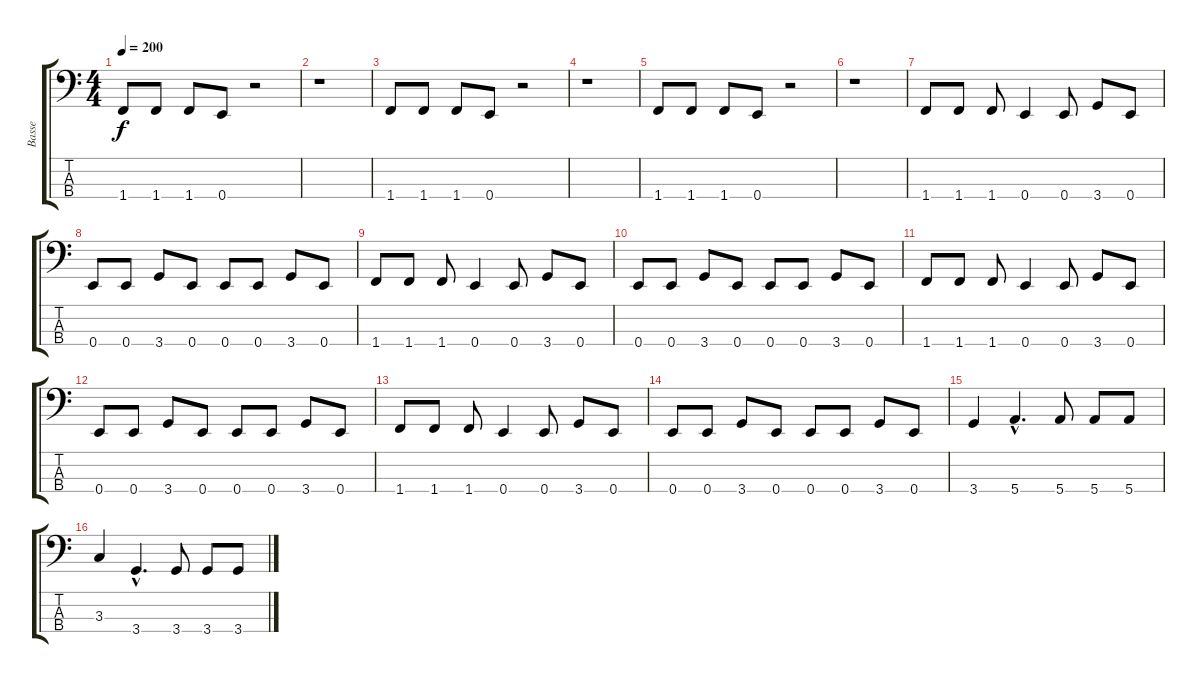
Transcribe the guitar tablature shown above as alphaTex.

\track ("Basse" "Basse") {instrument electricbasspick}
\staff {score tabs}
\tuning (G2 D2 A1 E1) {hide}
\ts (4 4)
\tempo 200
\clef f4
\ks c
1.4.8{dy f} 1.4.8 1.4.8 0.4.8 r.2 |
r.1 |
1.4.8 1.4.8 1.4.8 0.4.8 r.2 |
r.1 |
1.4.8 1.4.8 1.4.8 0.4.8 r.2 |
r.1 |
1.4.8 1.4.8 1.4.8 0.4.4 0.4.8 3.4.8 0.4.8 |
0.4.8 0.4.8 3.4.8 0.4.8 0.4.8 0.4.8 3.4.8 0.4.8 |
1.4.8 1.4.8 1.4.8 0.4.4 0.4.8 3.4.8 0.4.8 |
0.4.8 0.4.8 3.4.8 0.4.8 0.4.8 0.4.8 3.4.8 0.4.8 |
1.4.8 1.4.8 1.4.8 0.4.4 0.4.8 3.4.8 0.4.8 |
0.4.8 0.4.8 3.4.8 0.4.8 0.4.8 0.4.8 3.4.8 0.4.8 |
1.4.8 1.4.8 1.4.8 0.4.4 0.4.8 3.4.8 0.4.8 |
0.4.8 0.4.8 3.4.8 0.4.8 0.4.8 0.4.8 3.4.8 0.4.8 |
3.4.4 5.4{hac}.4{d} 5.4.8 5.4.8 5.4.8 |
3.3.4 3.4{hac}.4{d} 3.4.8 3.4.8 3.4.8
